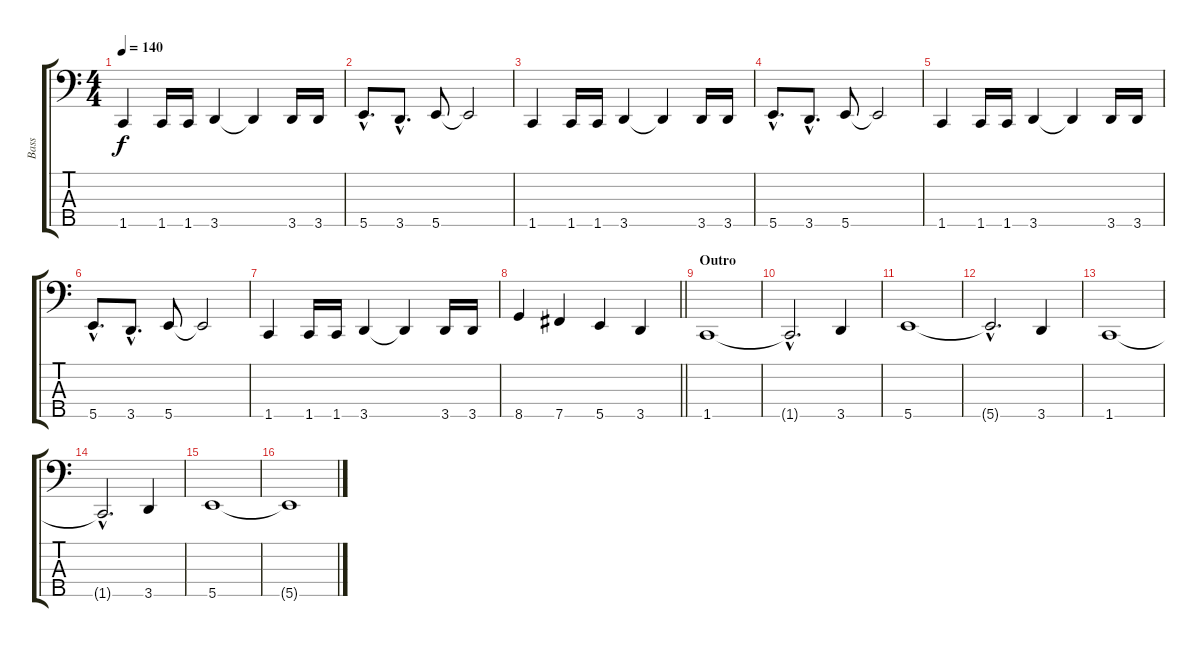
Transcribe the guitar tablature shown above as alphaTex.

\track ("Bass" "Bass") {instrument electricbasspick}
\staff {score tabs}
\tuning (G2 D2 A1 E1 B0) {hide}
\ts (4 4)
\tempo 140
\clef f4
\ks c
1.5.4{dy f} 1.5.16 1.5.16 3.5.4 3.5{t}.4 3.5.16 3.5.16 |
5.5{hac}.8{d} 3.5{hac}.8{d} 5.5.8 5.5{t}.2 |
1.5.4 1.5.16 1.5.16 3.5.4 3.5{t}.4 3.5.16 3.5.16 |
5.5{hac}.8{d} 3.5{hac}.8{d} 5.5.8 5.5{t}.2 |
1.5.4 1.5.16 1.5.16 3.5.4 3.5{t}.4 3.5.16 3.5.16 |
5.5{hac}.8{d} 3.5{hac}.8{d} 5.5.8 5.5{t}.2 |
1.5.4 1.5.16 1.5.16 3.5.4 3.5{t}.4 3.5.16 3.5.16 |
\barLineRight lightlight
8.5.4 7.5.4 5.5.4 3.5.4 |
\section ("" "Outro")
1.5.1 |
1.5{hac t}.2{d} 3.5.4 |
5.5.1 |
5.5{hac t}.2{d} 3.5.4 |
1.5.1 |
1.5{hac t}.2{d} 3.5.4 |
5.5.1 |
5.5{t}.1
